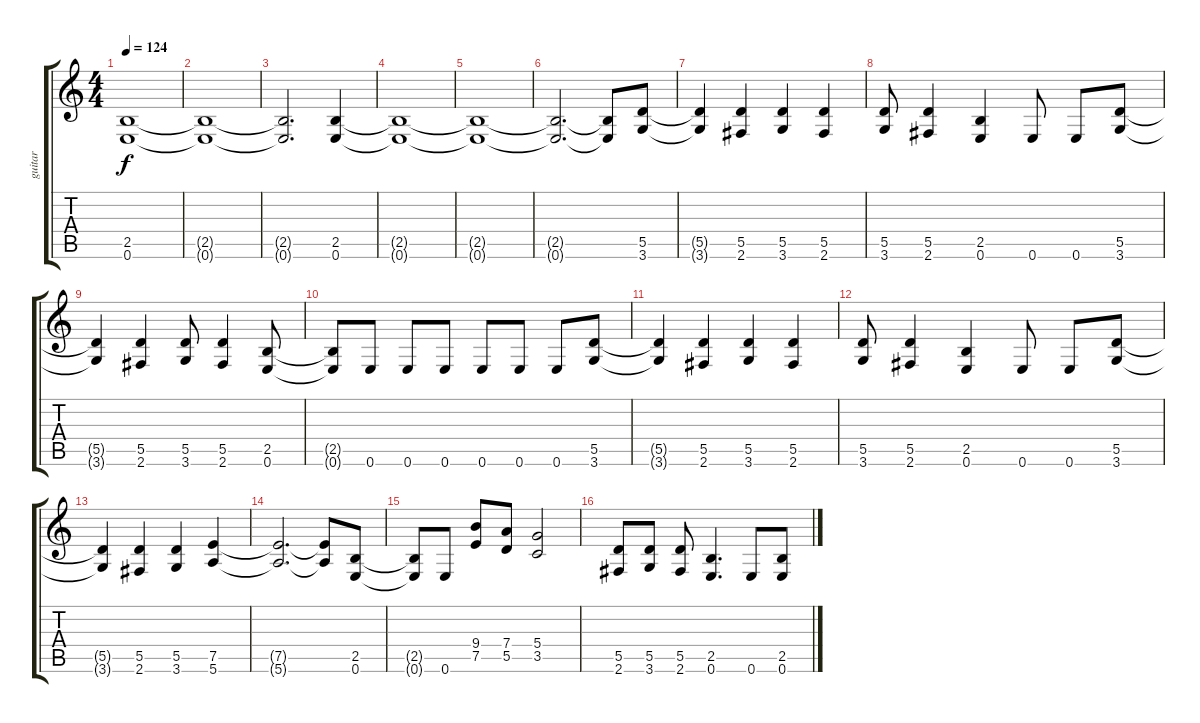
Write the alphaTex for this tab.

\track ("guitar" "guitar") {instrument overdrivenguitar}
\staff {score tabs}
\tuning (E4 B3 G3 D3 A2 E2) {hide}
\ts (4 4)
\tempo 124
\clef g2
\ks c
(2.5{t} 0.6{t}).1{dy f} |
(2.5{t} 0.6{t}).1 |
(2.5{t} 0.6{t}).2{d} (2.5 0.6).4 |
(2.5{t} 0.6{t}).1 |
(2.5{t} 0.6{t}).1 |
(2.5{t} 0.6{t}).2{d} (2.5{t} 0.6{t}).8 (5.5 3.6).8 |
(5.5{t} 3.6{t}).4 (5.5 2.6).4 (5.5 3.6).4 (5.5 2.6).4 |
(5.5 3.6).8 (5.5 2.6).4 (2.5 0.6).4 0.6.8 0.6.8 (5.5 3.6).8 |
(5.5{t} 3.6{t}).4 (5.5 2.6).4 (5.5 3.6).8 (5.5 2.6).4 (2.5 0.6).8 |
(2.5{t} 0.6{t}).8 0.6.8 0.6.8 0.6.8 0.6.8 0.6.8 0.6.8 (5.5 3.6).8 |
(5.5{t} 3.6{t}).4 (5.5 2.6).4 (5.5 3.6).4 (5.5 2.6).4 |
(5.5 3.6).8 (5.5 2.6).4 (2.5 0.6).4 0.6.8 0.6.8 (5.5 3.6).8 |
(5.5{t} 3.6{t}).4 (5.5 2.6).4 (5.5 3.6).4 (7.5 5.6).4 |
(7.5{t} 5.6{t}).2{d} (7.5{t} 5.6{t}).8 (2.5 0.6).8 |
(2.5{t} 0.6{t}).8 0.6.8 (9.4 7.5).8 (7.4 5.5).8 (5.4 3.5).2 |
(5.5 2.6).8 (5.5 3.6).8 (5.5 2.6).8 (2.5 0.6).4{d} 0.6.8 (2.5 0.6).8
